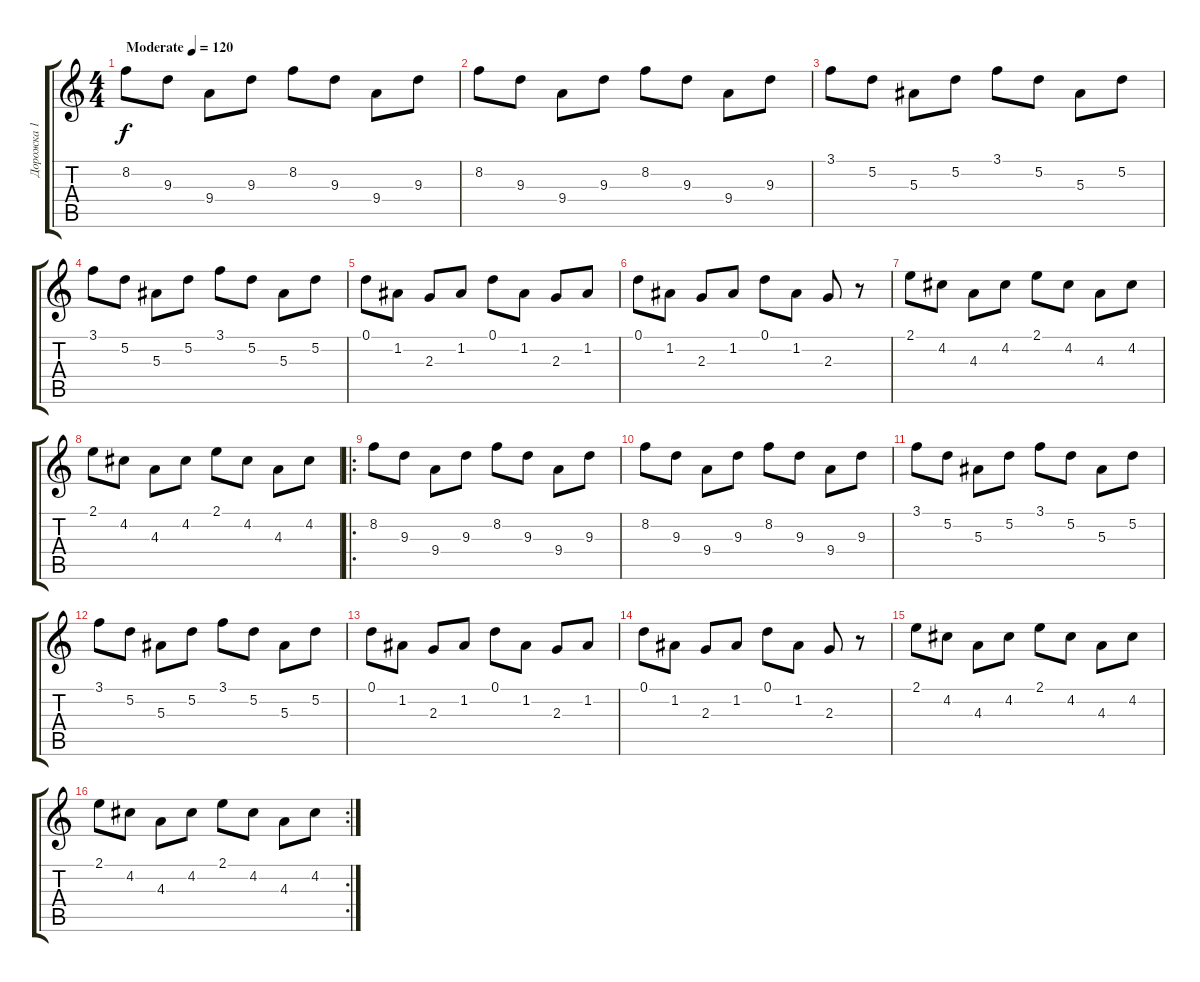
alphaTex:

\track ("Дорожка 1" "Дорожка 1") {instrument electricguitarclean}
\staff {score tabs}
\tuning (D4 A3 F3 C3 G2 D2) {hide}
\ts (4 4)
\tempo (120 "Moderate")
\clef g2
\ks c
8.2.8{dy f instrument electricguitarclean} 9.3.8 9.4.8 9.3.8 8.2.8 9.3.8 9.4.8 9.3.8 |
8.2.8 9.3.8 9.4.8 9.3.8 8.2.8 9.3.8 9.4.8 9.3.8 |
3.1.8 5.2.8 5.3.8 5.2.8 3.1.8 5.2.8 5.3.8 5.2.8 |
3.1.8 5.2.8 5.3.8 5.2.8 3.1.8 5.2.8 5.3.8 5.2.8 |
0.1.8 1.2.8 2.3.8 1.2.8 0.1.8 1.2.8 2.3.8 1.2.8 |
0.1.8 1.2.8 2.3.8 1.2.8 0.1.8 1.2.8 2.3.8 r.8 |
2.1.8 4.2.8 4.3.8 4.2.8 2.1.8 4.2.8 4.3.8 4.2.8 |
2.1.8 4.2.8 4.3.8 4.2.8 2.1.8 4.2.8 4.3.8 4.2.8 |
\ro
8.2.8 9.3.8 9.4.8 9.3.8 8.2.8 9.3.8 9.4.8 9.3.8 |
8.2.8 9.3.8 9.4.8 9.3.8 8.2.8 9.3.8 9.4.8 9.3.8 |
3.1.8 5.2.8 5.3.8 5.2.8 3.1.8 5.2.8 5.3.8 5.2.8 |
3.1.8 5.2.8 5.3.8 5.2.8 3.1.8 5.2.8 5.3.8 5.2.8 |
0.1.8 1.2.8 2.3.8 1.2.8 0.1.8 1.2.8 2.3.8 1.2.8 |
0.1.8 1.2.8 2.3.8 1.2.8 0.1.8 1.2.8 2.3.8 r.8 |
2.1.8 4.2.8 4.3.8 4.2.8 2.1.8 4.2.8 4.3.8 4.2.8 |
\rc 2
2.1.8 4.2.8 4.3.8 4.2.8 2.1.8 4.2.8 4.3.8 4.2.8
